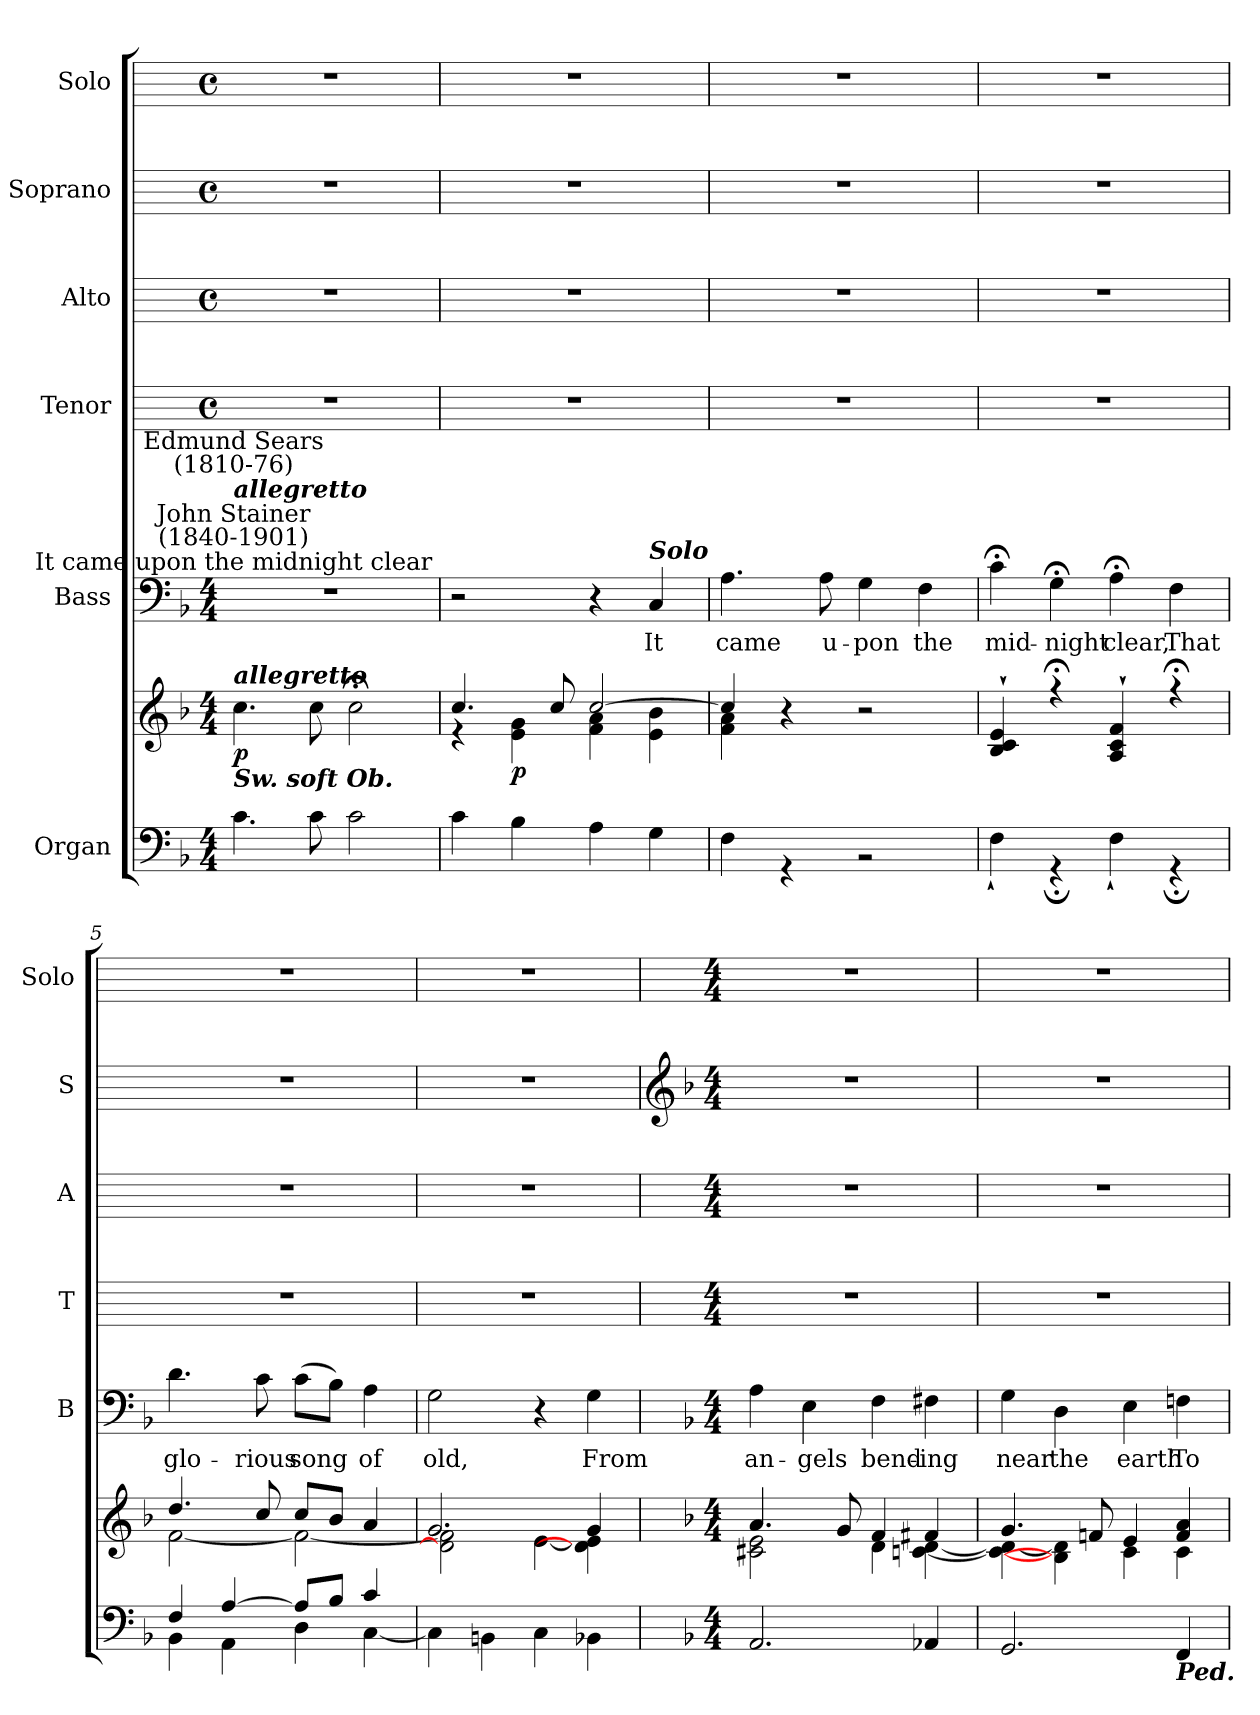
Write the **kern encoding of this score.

**kern	**kern	**dynam	**kern	**text	**kern	**kern	**kern	**kern
*part6	*part6	*part6	*part5	*part5	*part4	*part3	*part2	*part1
*staff7	*staff6	*staff6/7	*staff5	*staff5	*staff4	*staff3	*staff2	*staff1
*I"Organ	*	*	*I"Bass	*	*I"Tenor	*I"Alto	*I"Soprano	*I"Solo
*	*	*	*I'B	*	*I'T	*I'A	*I'S	*I'Solo
*clefF4	*clefG2	*	*clefF4	*	*	*	*	*
*k[b-]	*k[b-]	*	*k[b-]	*	*	*	*	*
*F:	*F:	*	*F:	*	*	*	*	*
*M4/4	*M4/4	*	*M4/4	*	*M4/4	*M4/4	*M4/4	*M4/4
*	*	*	*	*	*met(c)	*met(c)	*met(c)	*met(c)
*MM88	*MM88	*	*MM88	*	*MM88	*MM88	*MM88	*MM88
=1	=1	=1	=1	=1	=1	=1	=1	=1
*^	*^	*	*	*	*	*	*	*
!	!	!	!	!	!LO:TX:a:cj:t=It came upon the midnight clear	!	!	!	!	!
!	!	!	!	!	!LO:TX:a:cj:t=John Stainer\n(1840-1901)	!	!	!	!	!
!	!	!	!	!	!LO:TX:a:Bi:t=allegretto	!	!	!	!	!
!	!	!	!	!	!LO:TX:a:cj:t=Edmund Sears\n(1810-76)	!	!	!	!	!
!	!	!LO:TX:a:Bi:t=allegretto	!	!	!	!	!	!	!	!
!LO:TX:a:Bi:t=Sw. soft Ob.	!	!	!	!	!	!	!	!	!	!
!	!	!	!	!LO:DY:b	!	!	!	!	!	!
1ryy	4.c\	4.cc\	1ryy	p	1r	.	1r	1r	1r	1r
.	8c\	8cc\	.	.	.	.	.	.	.	.
.	2c\	2cc;<\	.	.	.	.	.	.	.	.
=2	=2	=2	=2	=2	=2	=2	=2	=2	=2	=2
1ryy	4c\	4.cc/	4r	.	2r	.	1r	1r	1r	1r
!	!	!	!	!LO:DY:b	!	!	!	!	!	!
.	4B-\	.	4e\ 4g\	p	.	.	.	.	.	.
.	.	8cc/	.	.	.	.	.	.	.	.
.	4A\	[2cc/	4f\ 4a\	.	4r	.	.	.	.	.
!	!	!	!	!	!LO:TX:a:Bi:t=Solo	!	!	!	!	!
!	!	!	!	!	!	!LO:LY:b	!	!	!	!
.	4G\	.	4e\ 4b-\	.	4C	It	.	.	.	.
=3	=3	=3	=3	=3	=3	=3	=3	=3	=3	=3
!	!	!	!	!	!	!LO:LY:b	!	!	!	!
1ryy	4F\	4cc/]	4f\ 4a\	.	4.A	came	1r	1r	1r	1r
.	4r	4r	2.ryy	.	.	.	.	.	.	.
!	!	!	!	!	!	!LO:LY:b	!	!	!	!
.	.	.	.	.	8A	u-	.	.	.	.
!	!	!	!	!	!	!LO:LY:b	!	!	!	!
.	2r	2r	.	.	4G	-pon	.	.	.	.
!	!	!	!	!	!	!LO:LY:b	!	!	!	!
.	.	.	.	.	4F	the	.	.	.	.
=4	=4	=4	=4	=4	=4	=4	=4	=4	=4	=4
!	!	!	!	!	!	!LO:LY:b	!	!	!	!
1ryy	4F`\	4B-/` 4c/` 4e/`	1ryy	.	4c;<	mid-	1r	1r	1r	1r
!	!	!	!	!	!	!LO:LY:b	!	!	!	!
.	4r;	4r;<	.	.	4G;<	-night	.	.	.	.
!	!	!	!	!	!	!LO:LY:b	!	!	!	!
.	4F`\	4A/` 4c/` 4f/`	.	.	4A;<	clear,	.	.	.	.
!	!	!	!	!	!	!LO:LY:b	!	!	!	!
.	4r;	4r;<	.	.	4F	That	.	.	.	.
=5	=5	=5	=5	=5	=5	=5	=5	=5	=5	=5
!	!	!	!	!	!	!LO:LY:b	!	!	!	!
4F/	4BB-\	4.dd/	[2f\	.	4.d	glo-	1r	1r	1r	1r
[4A/	4AA\	.	.	.	.	.	.	.	.	.
!	!	!	!	!	!	!LO:LY:b	!	!	!	!
.	.	8cc/	.	.	8c	-rious	.	.	.	.
!	!	!	!	!	!	!LO:LY:b	!	!	!	!
8A/L]	4D\	8cc/L	2f\_	.	(>8cL	song	.	.	.	.
8B-/J	.	8b-/J	.	.	8B-J)	.	.	.	.	.
!	!	!	!	!	!	!LO:LY:b	!	!	!	!
4c/	[4C\	4a/	.	.	4A	of	.	.	.	.
=6	=6	=6	=6	=6	=6	=6	=6	=6	=6	=6
!	!	!	!	!	!	!LO:LY:b	!	!	!	!
1ryy	4C\]	2.g/	2d\] 2f\]	.	2G	old,	1r	1r	1r	1r
.	4BBn\	.	.	.	.	.	.	.	.	.
.	4C\	.	[4e\	.	4r	.	.	.	.	.
!	!	!	!	!	!	!LO:LY:b	!	!	!	!
.	4BB-X\	4g/	4d\] 4e\]	.	4G	From	.	.	.	.
*v	*v	*	*	*	*	*	*	*	*	*
!!LO:LB:g=z
=7	=7	=7	=7	=7	=7	=7	=7	=7	=7
*	*	*	*	*	*	*	*	*clefG2	*
*	*	*	*	*	*	*	*	*k[b-]	*
*	*	*	*	*	*	*	*	*F:	*
*M4/4	*M4/4	*	*	*M4/4	*	*M4/4	*M4/4	*M4/4	*M4/4
*^	*	*	*	*	*	*	*	*	*
!	!	!	!	!	!	!LO:LY:b	!	!	!	!
*v	*v	*	*	*	*	*	*	*	*	*
2.AA	4.a/	2c#X\ 2e\	.	4A	an-	1r	1r	1r	1r
!	!	!	!	!	!LO:LY:b	!	!	!	!
.	.	.	.	4E	-gels	.	.	.	.
.	8g/	.	.	.	.	.	.	.	.
!	!	!	!	!	!LO:LY:b	!	!	!	!
.	4f/	4d\	.	4F	bend-	.	.	.	.
!	!	!	!	!	!LO:LY:b	!	!	!	!
4AA-X	4f#X/	[4cn\ [4d\	.	4F#X	-ing	.	.	.	.
=8	=8	=8	=8	=8	=8	=8	=8	=8	=8
!	!	!	!	!	!LO:LY:b	!	!	!	!
2.GG	4.g/	4c\_ 4d\_	.	4G	near	1r	1r	1r	1r
!	!	!	!	!	!LO:LY:b	!	!	!	!
.	.	4B\] 4d\]	.	4D	the	.	.	.	.
.	8fn/	.	.	.	.	.	.	.	.
!	!	!	!	!	!LO:LY:b	!	!	!	!
.	4e/	4c\	.	4E	earth	.	.	.	.
!LO:TX:b:Bi:t=Ped.	!	!	!	!	!	!	!	!	!
!	!	!	!	!	!LO:LY:b	!	!	!	!
4FF	4f/ 4a/	4c\	.	4Fn	To	.	.	.	.
*	*v	*v	*	*	*	*	*	*	*
=	=	=	=	=	=	=	=	=
*-	*-	*-	*-	*-	*-	*-	*-	*-
